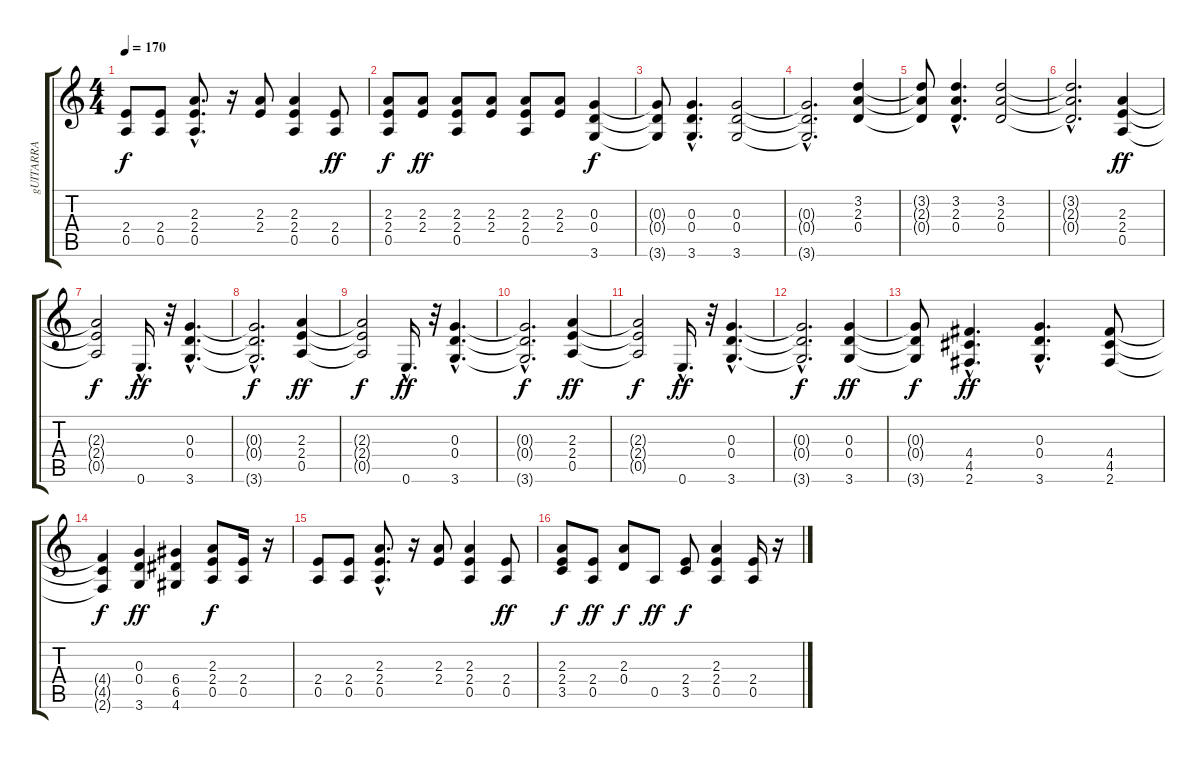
\track ("gUITARRA" "gUITARRA") {instrument overdrivenguitar}
\staff {score tabs}
\tuning (E4 B3 G3 D3 A2 E2) {hide}
\ts (4 4)
\tempo 170
\clef g2
\ks c
(2.4 0.5).8{dy f} (2.4 0.5).8 (2.3{hac} 2.4{hac} 0.5{hac}).8{d} r.16 (2.3 2.4).8 (2.3 2.4 0.5).4 (2.4 0.5).8{dy ff} |
(2.3 2.4 0.5).8{dy f} (2.3 2.4).8{dy ff} (2.3 2.4 0.5).8 (2.3 2.4).8 (2.3 2.4 0.5).8 (2.3 2.4).8 (0.3 0.4 3.6).4{dy f} |
(0.3{t} 0.4{t} 3.6{t}).8 (0.3{hac} 0.4{hac} 3.6{hac}).4{d} (0.3 0.4 3.6).2 |
(0.3{hac t} 0.4{hac t} 3.6{hac t}).2{d} (3.2 2.3 0.4).4 |
(3.2{t} 2.3{t} 0.4{t}).8 (3.2{hac} 2.3{hac} 0.4{hac}).4{d} (3.2 2.3 0.4).2 |
(3.2{hac t} 2.3{hac t} 0.4{hac t}).2{d} (2.3 2.4 0.5).4{dy ff} |
(2.3{t} 2.4{t} 0.5{t}).2{dy f} 0.6{hac}.16{d dy ff} r.32 (0.3{hac} 0.4{hac} 3.6{hac}).4{d} |
(0.3{hac t} 0.4{hac t} 3.6{hac t}).2{d dy f} (2.3 2.4 0.5).4{dy ff} |
(2.3{t} 2.4{t} 0.5{t}).2{dy f} 0.6{hac}.16{d dy ff} r.32 (0.3{hac} 0.4{hac} 3.6{hac}).4{d} |
(0.3{hac t} 0.4{hac t} 3.6{hac t}).2{d dy f} (2.3 2.4 0.5).4{dy ff} |
(2.3{t} 2.4{t} 0.5{t}).2{dy f} 0.6{hac}.16{d dy ff} r.32 (0.3{hac} 0.4{hac} 3.6{hac}).4{d} |
(0.3{hac t} 0.4{hac t} 3.6{hac t}).2{d dy f} (0.3 0.4 3.6).4{dy ff} |
(0.3{t} 0.4{t} 3.6{t}).8{dy f} (4.4{hac} 4.5{hac} 2.6{hac}).4{d dy ff} (0.3{hac} 0.4{hac} 3.6{hac}).4{d} (4.4 4.5 2.6).8 |
(4.4{t} 4.5{t} 2.6{t}).4{dy f} (0.3 0.4 3.6).4{dy ff} (6.4 6.5 4.6).4 (2.3 2.4 0.5).8{dy f} (2.4 0.5).16 r.16 |
(2.4 0.5).8 (2.4 0.5).8 (2.3{hac} 2.4{hac} 0.5{hac}).8{d} r.16 (2.3 2.4).8 (2.3 2.4 0.5).4 (2.4 0.5).8{dy ff} |
(2.3 2.4 3.5).8{dy f} (2.4 0.5).8{dy ff} (2.3 0.4).8{dy f} 0.5.8{dy ff} (2.4 3.5).8{dy f} (2.3 2.4 0.5).4 (2.4 0.5).16 r.16
